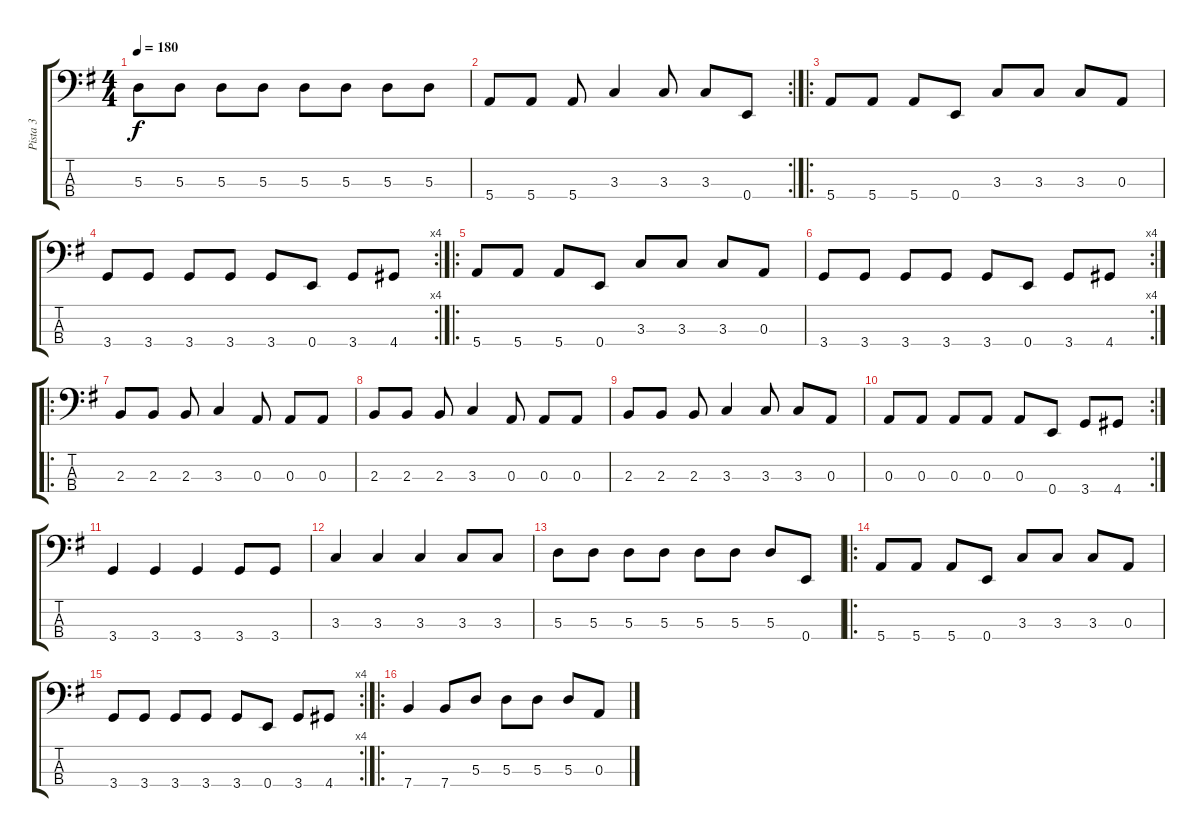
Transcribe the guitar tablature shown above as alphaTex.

\track ("Pista 3" "Pista 3") {instrument electricbasspick}
\staff {score tabs}
\tuning (G2 D2 A1 E1) {hide}
\ts (4 4)
\tempo 180
\clef f4
\ks g
5.3.8{dy f} 5.3.8 5.3.8 5.3.8 5.3.8 5.3.8 5.3.8 5.3.8 |
\rc 2
5.4.8 5.4.8 5.4.8 3.3.4 3.3.8 3.3.8 0.4.8 |
\ro
5.4.8 5.4.8 5.4.8 0.4.8 3.3.8 3.3.8 3.3.8 0.3.8 |
\rc 4
3.4.8 3.4.8 3.4.8 3.4.8 3.4.8 0.4.8 3.4.8 4.4.8 |
\ro
5.4.8 5.4.8 5.4.8 0.4.8 3.3.8 3.3.8 3.3.8 0.3.8 |
\rc 4
3.4.8 3.4.8 3.4.8 3.4.8 3.4.8 0.4.8 3.4.8 4.4.8 |
\ro
2.3.8 2.3.8 2.3.8 3.3.4 0.3.8 0.3.8 0.3.8 |
2.3.8 2.3.8 2.3.8 3.3.4 0.3.8 0.3.8 0.3.8 |
2.3.8 2.3.8 2.3.8 3.3.4 3.3.8 3.3.8 0.3.8 |
\rc 2
0.3.8 0.3.8 0.3.8 0.3.8 0.3.8 0.4.8 3.4.8 4.4.8 |
3.4.4 3.4.4 3.4.4 3.4.8 3.4.8 |
3.3.4 3.3.4 3.3.4 3.3.8 3.3.8 |
5.3.8 5.3.8 5.3.8 5.3.8 5.3.8 5.3.8 5.3.8 0.4.8 |
\ro
5.4.8 5.4.8 5.4.8 0.4.8 3.3.8 3.3.8 3.3.8 0.3.8 |
\rc 4
3.4.8 3.4.8 3.4.8 3.4.8 3.4.8 0.4.8 3.4.8 4.4.8 |
\ro
7.4.4 7.4.8 5.3.8 5.3.8 5.3.8 5.3.8 0.3.8
